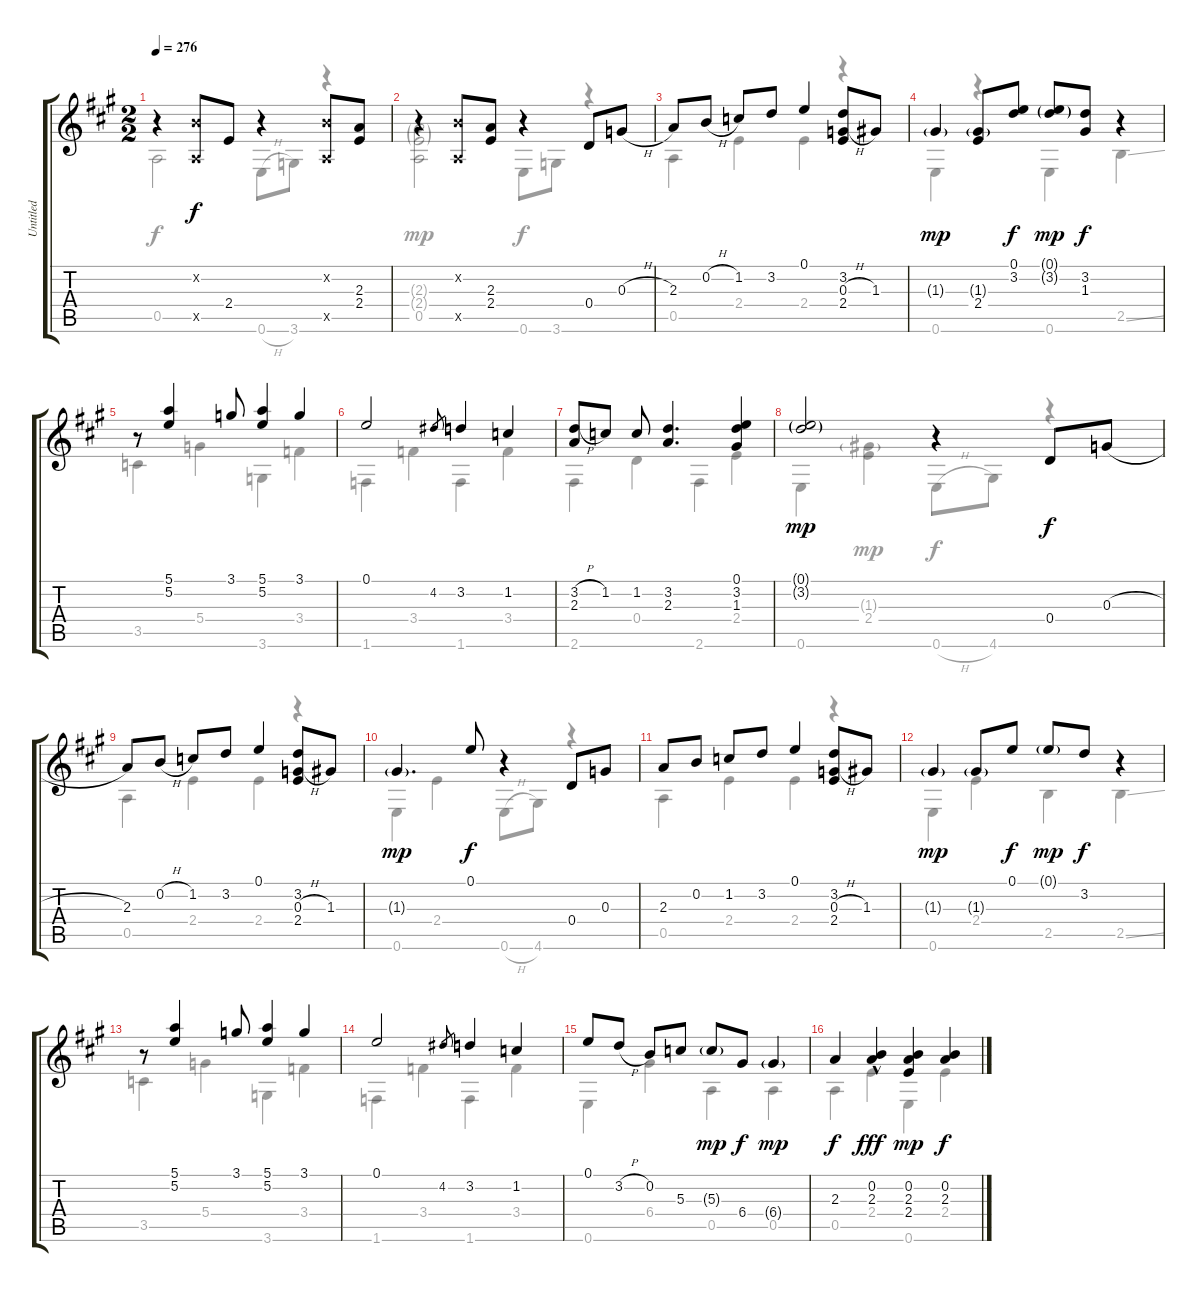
\track ("Untitled" "Untitled") {instrument acousticguitarsteel}
\staff {score tabs}
\tuning (E4 B3 G3 D3 A2 E2) {hide}
\voice
\ts (2 2)
\tempo 276
\clef g2
\ks a
r.4{dy f} (0.2{x} 0.5{x}).8 2.4.8 r.4 (0.2{x} 0.5{x}).8 (2.3 2.4).8 |
r.4 (0.2{x} 0.5{x}).8 (2.3 2.4).8 r.4 0.4.8 0.3{h}.8 |
2.3.8 0.2{h}.8 1.2.8 3.2.8 0.1.4 (3.2 0.3{h} 2.4).8 1.3.8 |
1.3{g}.4{dy mp} (1.3{g} 2.4).8 (0.1 3.2).8{dy f} (0.1{g} 3.2{g}).8{dy mp} (3.2 1.3).8{dy f} r.4 |
r.8 (5.1 5.2).4 3.1.8 (5.1 5.2).4 3.1.4 |
0.1.2 4.2.8{gr} 3.2.4 1.2.4 |
(3.2{h} 2.3).8 1.2.8 1.2.8 (3.2 2.3).4{d} (0.1 3.2 1.3).4 |
(0.1{g} 3.2{g}).2{dy mp} r.4 0.4.8{dy f} 0.3{h}.8 |
2.3.8 0.2{h}.8 1.2.8 3.2.8 0.1.4 (3.2 0.3{h} 2.4).8 1.3.8 |
1.3{g}.4{d dy mp} 0.1.8{dy f} r.4 0.4.8 0.3.8 |
2.3.8 0.2.8 1.2.8 3.2.8 0.1.4 (3.2 0.3{h} 2.4).8 1.3.8 |
1.3{g}.4{dy mp} 1.3{g}.8 0.1.8{dy f} 0.1{g}.8{dy mp} 3.2.8{dy f} r.4 |
r.8 (5.1 5.2).4 3.1.8 (5.1 5.2).4 3.1.4 |
0.1.2 4.2.8{gr} 3.2.4 1.2.4 |
0.1.8 3.2{h}.8 0.2.8 5.3.8 5.3{g}.8{dy mp} 6.4.8{dy f} 6.4{g}.4{dy mp} |
2.3.4{dy f} (0.2{hac} 2.3{hac}).4{dy fff} (0.2 2.3 2.4).4{dy mp} (0.2 2.3).4{dy f}
\voice
\clef g2
\ottava regular
\simile none
\ks a
0.5.2{dy f} 0.6{h}.8 3.6.8 r.4 |
(2.3{g} 2.4{g} 0.5).2{dy mp} 0.6.8{dy f} 3.6.8 r.4 |
0.5.4 2.4.4 2.4.4 r.4 |
0.6.4 r.4 0.6.4 2.5{ss}.4 |
3.5.4 5.4.4 3.6.4 3.4.4 |
1.6.4 3.4.4 1.6.4 3.4.4 |
2.6.4 0.4.4 2.6.4 2.4.4 |
0.6.4 (1.3{g} 2.4).4{dy mp} 0.6{h}.8{dy f} 4.6.8 r.4 |
0.5.4 2.4.4 2.4.4 r.4 |
0.6.4 2.4.4 0.6{h}.8 4.6.8 r.4 |
0.5.4 2.4.4 2.4.4 r.4 |
0.6.4 2.4.4 2.5.4 2.5{ss}.4 |
3.5.4 5.4.4 3.6.4 3.4.4 |
1.6.4 3.4.4 1.6.4 3.4.4 |
0.6.4 6.4.4 0.5.4 0.5.4 |
0.5.4 2.4.4 0.6.4 2.4.4
